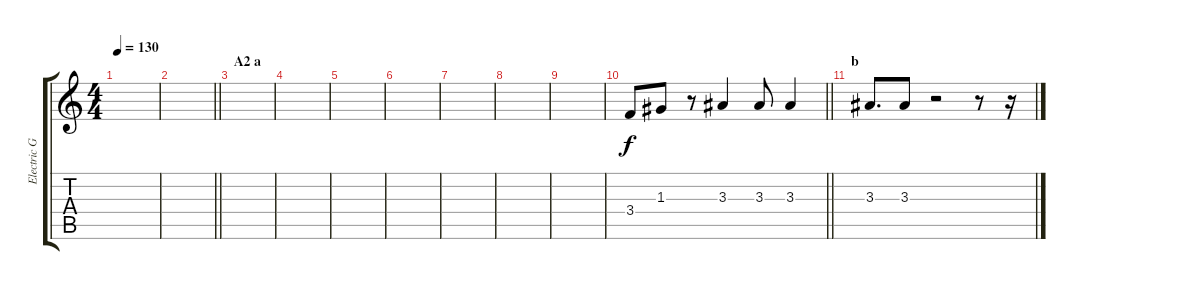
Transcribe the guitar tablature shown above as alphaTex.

\track ("Electric Guitar (Solo)" "Electric G") {instrument overdrivenguitar}
\staff {score tabs}
\tuning (E4 B3 G3 D3 A2 E2) {hide}
\ts (4 4)
\tempo 130
\clef g2
\ks c
|
\barLineRight lightlight
|
\section ("" "A2 a")
|
|
|
|
|
|
|
\barLineRight lightlight
3.4.8{volume 10 instrument electricguitarjazz} 1.3.8 r.8 3.3.4 3.3.8 3.3.4 |
\section ("" "b")
3.3.8{d} 3.3.8 r.2 r.8 r.16
